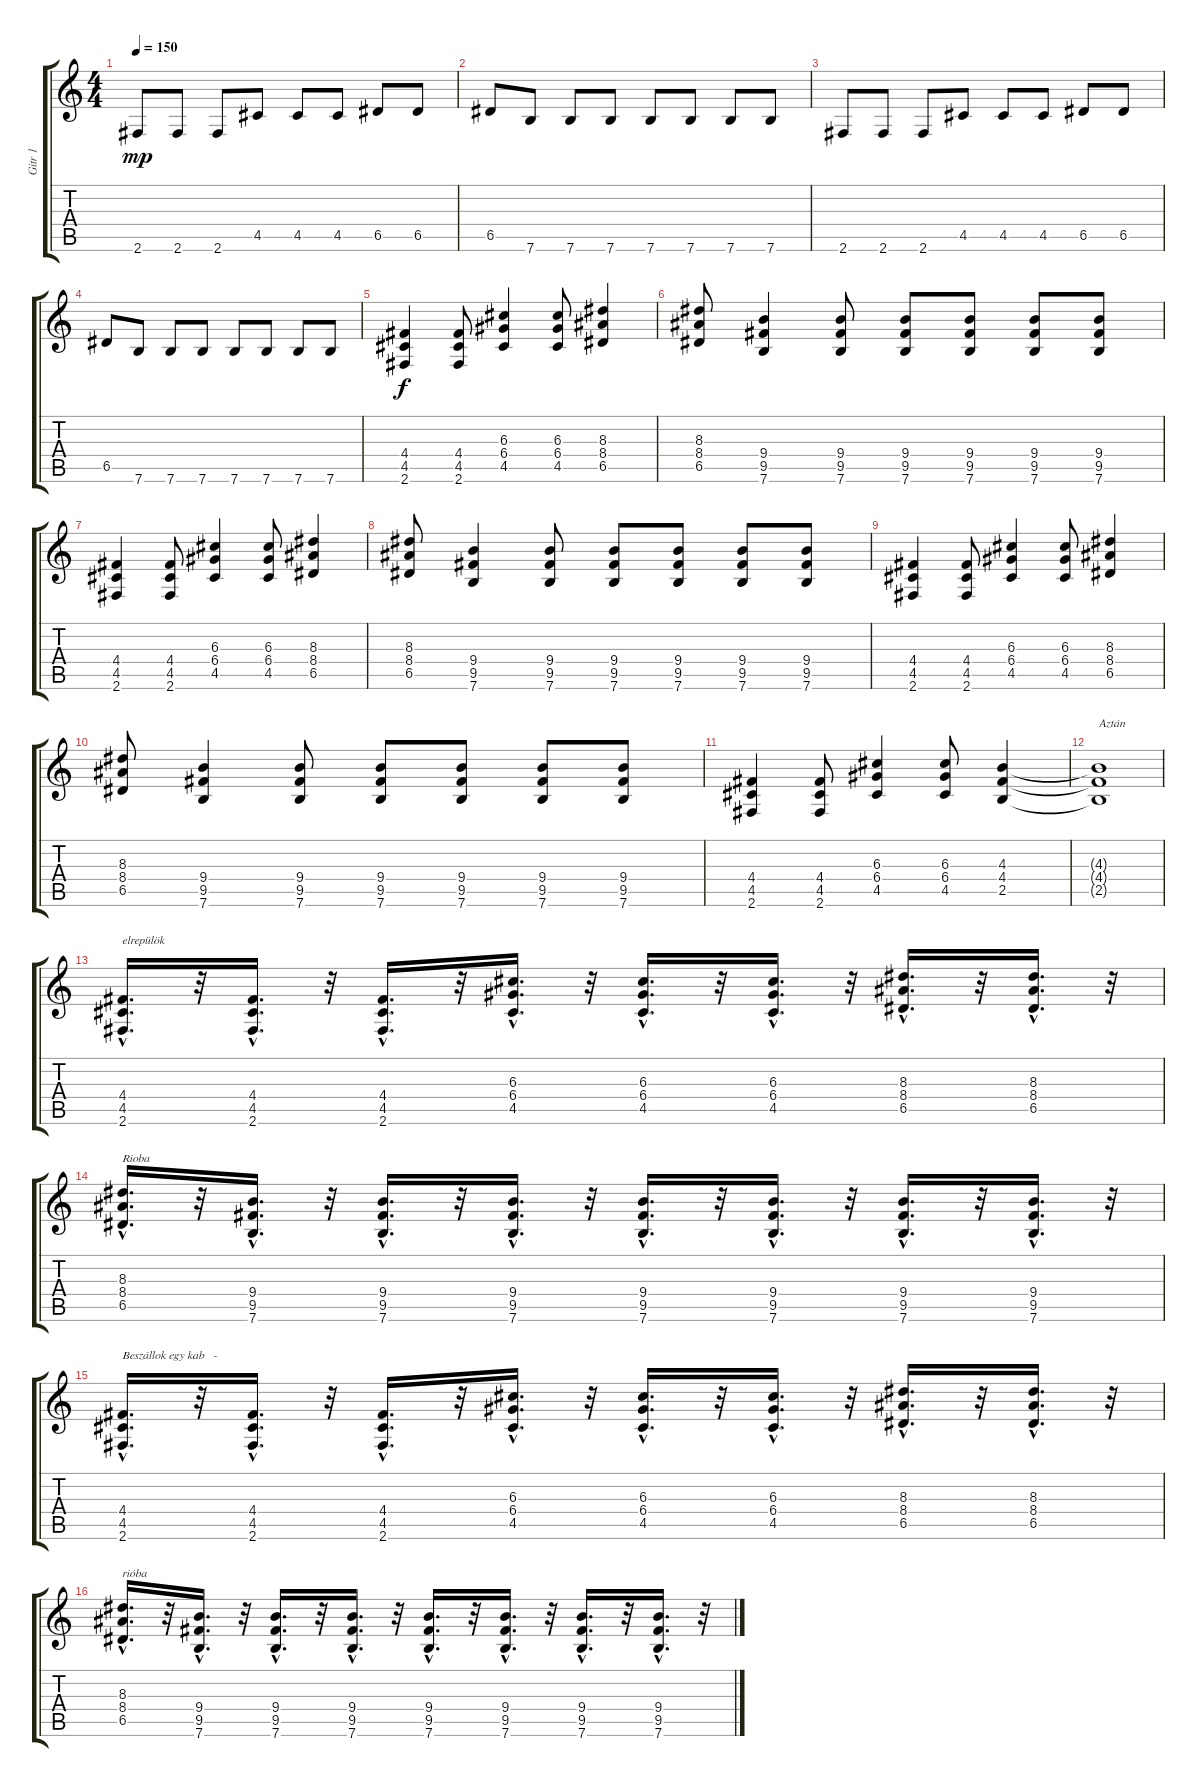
\track ("Gitr 1" "Gitr 1") {instrument overdrivenguitar}
\staff {score tabs}
\tuning (E4 B3 G3 D3 A2 E2) {hide}
\ts (4 4)
\tempo 150
\clef g2
\ks c
2.6.8{dy mp instrument overdrivenguitar} 2.6.8 2.6.8 4.5.8 4.5.8 4.5.8 6.5.8 6.5.8 |
6.5.8 7.6.8 7.6.8 7.6.8 7.6.8 7.6.8 7.6.8 7.6.8 |
2.6.8 2.6.8 2.6.8 4.5.8 4.5.8 4.5.8 6.5.8 6.5.8 |
6.5.8 7.6.8 7.6.8 7.6.8 7.6.8 7.6.8 7.6.8 7.6.8 |
(4.4 4.5 2.6).4{dy f} (4.4 4.5 2.6).8 (6.3 6.4 4.5).4 (6.3 6.4 4.5).8 (8.3 8.4 6.5).4 |
(8.3 8.4 6.5).8 (9.4 9.5 7.6).4 (9.4 9.5 7.6).8 (9.4 9.5 7.6).8 (9.4 9.5 7.6).8 (9.4 9.5 7.6).8 (9.4 9.5 7.6).8 |
(4.4 4.5 2.6).4 (4.4 4.5 2.6).8 (6.3 6.4 4.5).4 (6.3 6.4 4.5).8 (8.3 8.4 6.5).4 |
(8.3 8.4 6.5).8 (9.4 9.5 7.6).4 (9.4 9.5 7.6).8 (9.4 9.5 7.6).8 (9.4 9.5 7.6).8 (9.4 9.5 7.6).8 (9.4 9.5 7.6).8 |
(4.4 4.5 2.6).4 (4.4 4.5 2.6).8 (6.3 6.4 4.5).4 (6.3 6.4 4.5).8 (8.3 8.4 6.5).4 |
(8.3 8.4 6.5).8 (9.4 9.5 7.6).4 (9.4 9.5 7.6).8 (9.4 9.5 7.6).8 (9.4 9.5 7.6).8 (9.4 9.5 7.6).8 (9.4 9.5 7.6).8 |
(4.4 4.5 2.6).4 (4.4 4.5 2.6).8 (6.3 6.4 4.5).4 (6.3 6.4 4.5).8 (4.3 4.4 2.5).4 |
(4.3{t} 4.4{t} 2.5{t}).1{txt "Aztán"} |
(4.4{hac} 4.5{hac} 2.6{hac}).16{d txt "elrepülök"} r.32 (4.4{hac} 4.5{hac} 2.6{hac}).16{d} r.32 (4.4{hac} 4.5{hac} 2.6{hac}).16{d} r.32 (6.3{hac} 6.4{hac} 4.5{hac}).16{d} r.32 (6.3{hac} 6.4{hac} 4.5{hac}).16{d} r.32 (6.3{hac} 6.4{hac} 4.5{hac}).16{d} r.32 (8.3{hac} 8.4{hac} 6.5{hac}).16{d} r.32 (8.3{hac} 8.4{hac} 6.5{hac}).16{d} r.32 |
(8.3{hac} 8.4{hac} 6.5{hac}).16{d txt "Rioba"} r.32 (9.4{hac} 9.5{hac} 7.6{hac}).16{d} r.32 (9.4{hac} 9.5{hac} 7.6{hac}).16{d} r.32 (9.4{hac} 9.5{hac} 7.6{hac}).16{d} r.32 (9.4{hac} 9.5{hac} 7.6{hac}).16{d} r.32 (9.4{hac} 9.5{hac} 7.6{hac}).16{d} r.32 (9.4{hac} 9.5{hac} 7.6{hac}).16{d} r.32 (9.4{hac} 9.5{hac} 7.6{hac}).16{d} r.32 |
(4.4{hac} 4.5{hac} 2.6{hac}).16{d txt "Beszállok egy kab   -"} r.32 (4.4{hac} 4.5{hac} 2.6{hac}).16{d} r.32 (4.4{hac} 4.5{hac} 2.6{hac}).16{d} r.32 (6.3{hac} 6.4{hac} 4.5{hac}).16{d} r.32 (6.3{hac} 6.4{hac} 4.5{hac}).16{d} r.32 (6.3{hac} 6.4{hac} 4.5{hac}).16{d} r.32 (8.3{hac} 8.4{hac} 6.5{hac}).16{d} r.32 (8.3{hac} 8.4{hac} 6.5{hac}).16{d} r.32 |
(8.3{hac} 8.4{hac} 6.5{hac}).16{d txt "rióba"} r.32 (9.4{hac} 9.5{hac} 7.6{hac}).16{d} r.32 (9.4{hac} 9.5{hac} 7.6{hac}).16{d} r.32 (9.4{hac} 9.5{hac} 7.6{hac}).16{d} r.32 (9.4{hac} 9.5{hac} 7.6{hac}).16{d} r.32 (9.4{hac} 9.5{hac} 7.6{hac}).16{d} r.32 (9.4{hac} 9.5{hac} 7.6{hac}).16{d} r.32 (9.4{hac} 9.5{hac} 7.6{hac}).16{d} r.32
